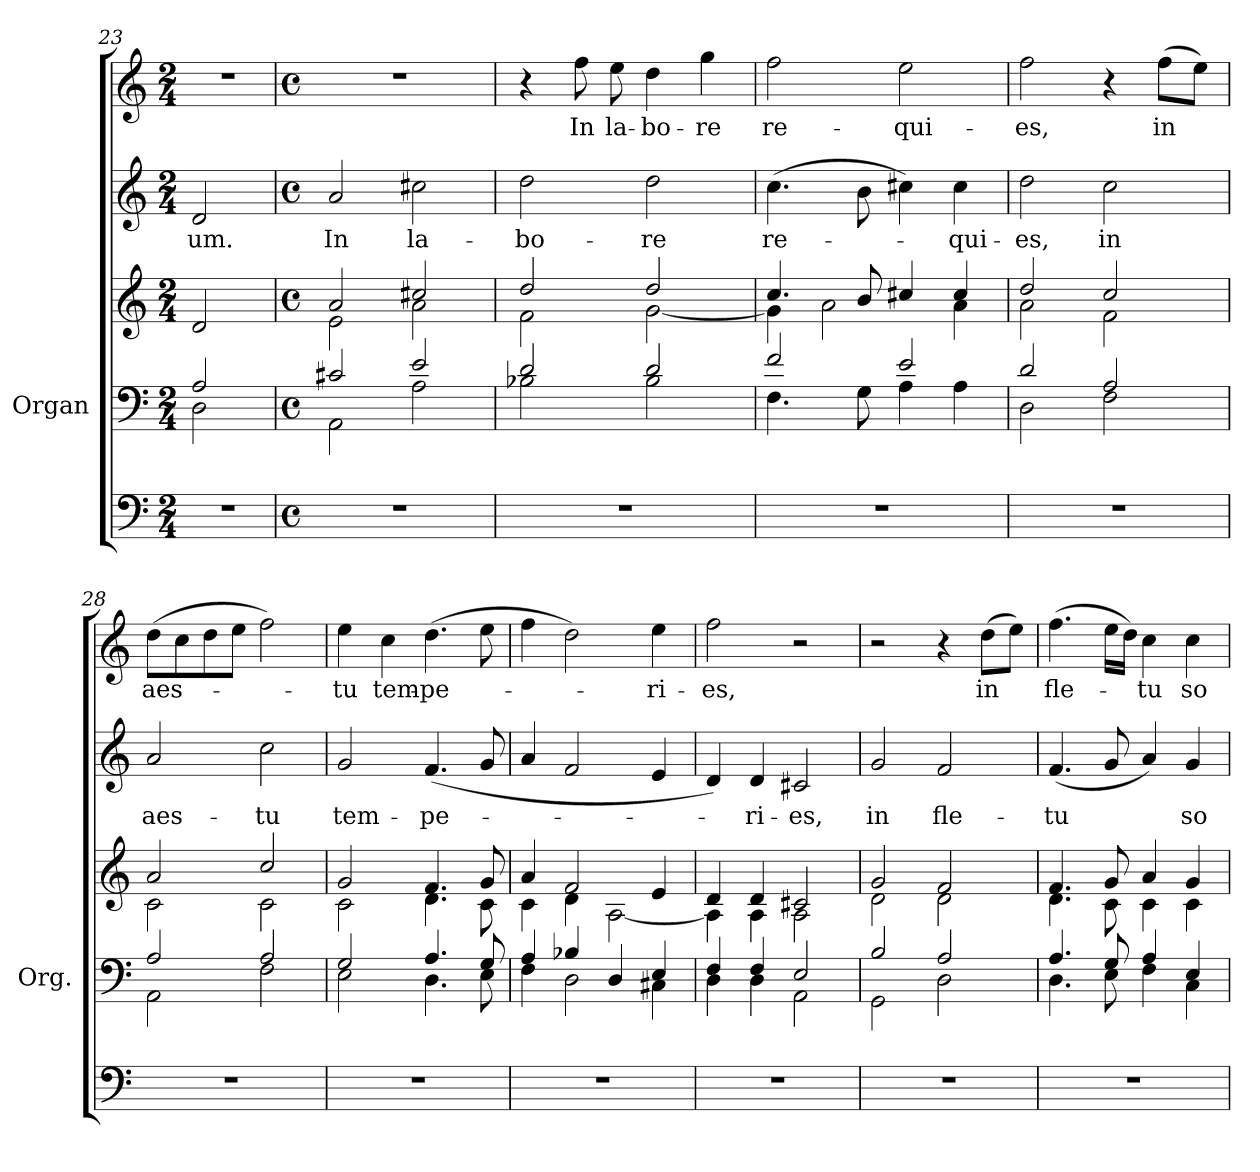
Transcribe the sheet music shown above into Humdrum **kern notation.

**kern	**kern	**kern	**kern	**text	**kern	**text
*part4	*part3	*part3	*part2	*part2	*part1	*part1
*staff5	*staff4	*staff3	*staff2	*staff2	*staff1	*staff1
*	*I"Organ	*	*	*	*	*
*	*I'Org.	*	*	*	*	*
!!LO:LB:g=z
*clefF4	*clefF4	*clefG2	*clefG2	*	*clefG2	*
*k[]	*k[]	*k[]	*k[]	*	*k[]	*
*C:	*C:	*C:	*C:	*	*C:	*
*M2/4	*M2/4	*M2/4	*M2/4	*	*M2/4	*
=23	=23	=23	=23	=23	=23	=23
*	*^	*	*	*	*	*
!	!	!	!	!	!LO:LY:b	!	!
2r	2A/	2D\	2d/	2d/	-um.	2r	.
=24	=24	=24	=24	=24	=24	=24	=24
*M4/4	*M4/4	*	*M4/4	*M4/4	*	*M4/4	*
*met(c)	*met(c)	*	*met(c)	*met(c)	*	*met(c)	*
*	*	*	*^	*	*	*	*
!	!	!	!	!	!	!LO:LY:b	!	!
1r	2c#X/	2AA\	2a/	2e\	2a/	In	1r	.
!	!	!	!	!	!	!LO:LY:b	!	!
.	2e/	2A\	2cc#X/	2a\	2cc#X\	la-	.	.
=25	=25	=25	=25	=25	=25	=25	=25	=25
!	!	!	!	!	!	!LO:LY:b	!	!
1r	2d/	2B-X\	2dd/	2f\	2dd\	-bo-	4r	.
!	!	!	!	!	!	!	!	!LO:LY:b
.	.	.	.	.	.	.	8ff\	In
!	!	!	!	!	!	!	!	!LO:LY:b
.	.	.	.	.	.	.	8ee\	la-
!	!	!	!	!	!	!LO:LY:b	!	!LO:LY:b
.	2d/	2B-\	2dd/	[<2g\	2dd\	-re	4dd\	-bo-
!	!	!	!	!	!	!	!	!LO:LY:b
.	.	.	.	.	.	.	4gg\	-re
=26	=26	=26	=26	=26	=26	=26	=26	=26
!	!	!	!	!	!	!LO:LY:b	!	!LO:LY:b
1r	2f/	4.F\	4.cc/	4g\]	(>4.cc\	re-	2ff\	re-
.	.	.	.	2a\	.	.	.	.
.	.	8G\	8b/	.	8b\	.	.	.
!	!	!	!	!	!	!	!	!LO:LY:b
.	2e/	4A\	4cc#X/	.	4cc#X\)	.	2ee\	-qui-
!	!	!	!	!	!	!LO:LY:b	!	!
.	.	4A\	4cc#/	4a\	4cc#\	-qui-	.	.
=27	=27	=27	=27	=27	=27	=27	=27	=27
!	!	!	!	!	!	!LO:LY:b	!	!LO:LY:b
1r	2d/	2D\	2dd/	2a\	2dd\	-es,	2ff\	-es,
!	!	!	!	!	!	!LO:LY:b	!	!
.	2A/	2F\	2cc/	2f\	2cc\	in	4r	.
!	!	!	!	!	!	!	!	!LO:LY:b
.	.	.	.	.	.	.	(>8ff\L	in
.	.	.	.	.	.	.	8ee\J)	.
=28	=28	=28	=28	=28	=28	=28	=28	=28
!	!	!	!	!	!	!LO:LY:b	!	!LO:LY:b
1r	2A/	2AA\	2a/	2c\	2a/	aes-	(>8dd\L	aes-
.	.	.	.	.	.	.	8cc\	.
.	.	.	.	.	.	.	8dd\	.
.	.	.	.	.	.	.	8ee\J	.
!	!	!	!	!	!	!LO:LY:b	!	!
.	2A/	2F\	2cc/	2c\	2cc\	-tu	2ff\)	.
=29	=29	=29	=29	=29	=29	=29	=29	=29
!	!	!	!	!	!	!LO:LY:b	!	!LO:LY:b
1r	2G/	2E\	2g/	2c\	2g/	tem-	4ee\	-tu
!	!	!	!	!	!	!	!	!LO:LY:b
.	.	.	.	.	.	.	4cc\	tem-
!	!	!	!	!	!	!LO:LY:b	!	!LO:LY:b
.	4.A/	4.D\	4.f/	4.d\	(<4.f/	-pe-	(>4.dd\	-pe-
.	8G/	8E\	8g/	8c\	8g/	.	8ee\	.
!!LO:LB:g=z
=30	=30	=30	=30	=30	=30	=30	=30	=30
1r	4A/	4F\	4a/	4c\	4a/	.	4ff\	.
.	4B-X/	2D\	2f/	4d\	2f/	.	2dd\)	.
.	4D/	.	.	[<2A\	.	.	.	.
!	!	!	!	!	!	!	!	!LO:LY:b
.	4E/	4C#X\	4e/	.	4e/	.	4ee\	-ri-
=31	=31	=31	=31	=31	=31	=31	=31	=31
!	!	!	!	!	!	!	!	!LO:LY:b
1r	4F/	4D\	4d/	4A\]	4d/)	.	2ff\	-es,
!	!	!	!	!	!	!LO:LY:b	!	!
.	4F/	4D\	4d/	4A\	4d/	-ri-	.	.
!	!	!	!	!	!	!LO:LY:b	!	!
.	2E/	2AA\	2c#X/	2A\	2c#X/	-es,	2r	.
=32	=32	=32	=32	=32	=32	=32	=32	=32
!	!	!	!	!	!	!LO:LY:b	!	!
1r	2B/	2GG\	2g/	2d\	2g/	in	2r	.
!	!	!	!	!	!	!LO:LY:b	!	!
.	2A/	2D\	2f/	2d\	2f/	fle-	4r	.
!	!	!	!	!	!	!	!	!LO:LY:b
.	.	.	.	.	.	.	(>8dd\L	in
.	.	.	.	.	.	.	8ee\J)	.
=33	=33	=33	=33	=33	=33	=33	=33	=33
!	!	!	!	!	!	!LO:LY:b	!	!LO:LY:b
1r	4.A/	4.D\	4.f/	4.d\	(<4.f/	-tu	(>4.ff\	fle-
.	8G/	8E\	8g/	8c\	8g/	.	16ee\LL	.
.	.	.	.	.	.	.	16dd\JJ)	.
!	!	!	!	!	!	!	!	!LO:LY:b
.	4A/	4F\	4a/	4c\	4a/)	.	4cc\	-tu
!	!	!	!	!	!	!LO:LY:b	!	!LO:LY:b
.	4E/	4C\	4g/	4c\	4g/	so-	4cc\	so-
*	*v	*v	*	*	*	*	*	*
*	*	*v	*v	*	*	*	*
=	=	=	=	=	=	=
*-	*-	*-	*-	*-	*-	*-
